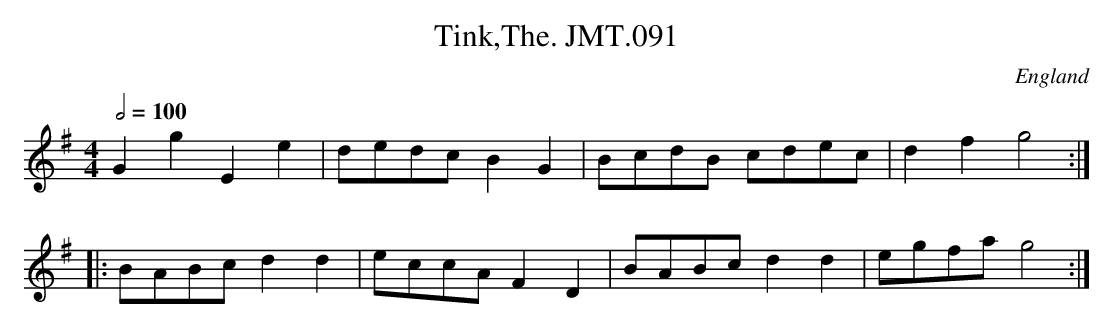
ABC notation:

X:1
T:Tink,The. JMT.091
L:1/8
M:4/4
O:England
Q:1/2=100
K:G
G2g2E2e2|dedcB2G2|BcdB cdec|d2f2g4:|!
|:BABcd2d2|eccAF2D2|BABcd2d2|egfag4:|
